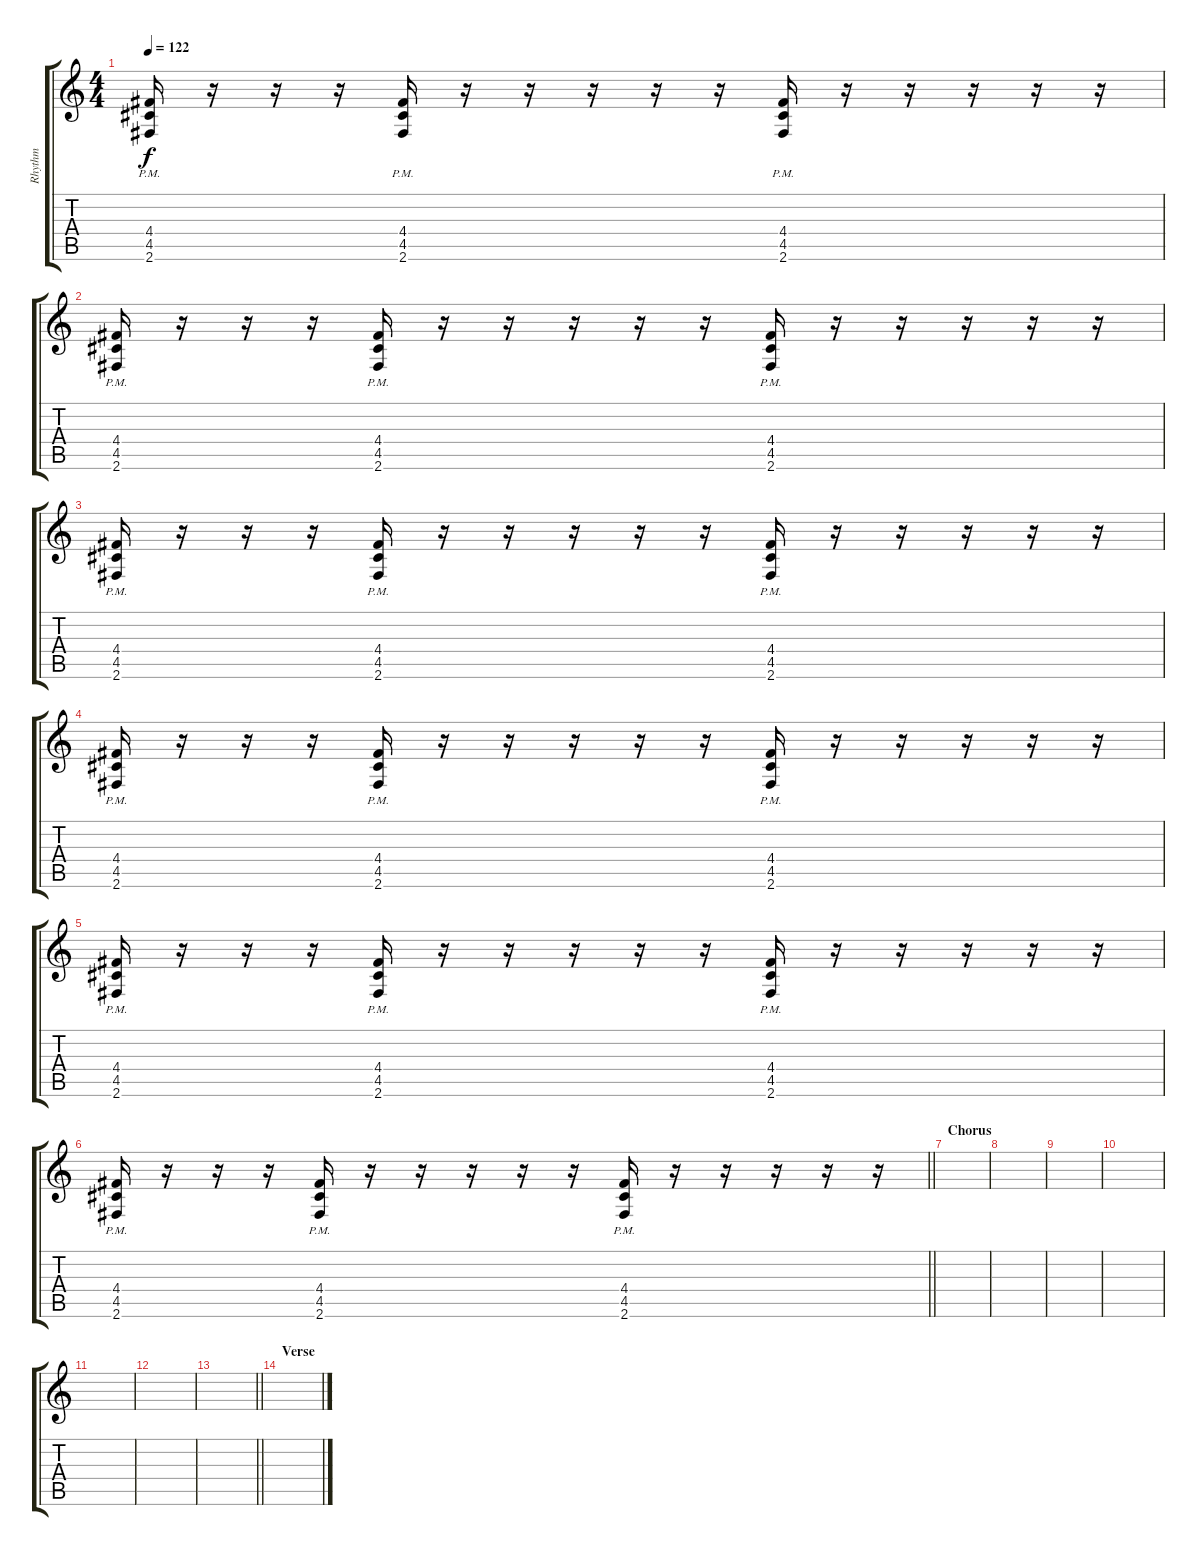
\track ("Rhythm" "Rhythm") {instrument electricguitarmuted}
\staff {score tabs}
\tuning (E4 B3 G3 D3 A2 E2) {hide}
\ts (4 4)
\tempo 122
\clef g2
\ks c
(4.4{pm} 4.5{pm} 2.6{pm}).16{dy f} r.16 r.16 r.16 (4.4{pm} 4.5{pm} 2.6{pm}).16 r.16 r.16 r.16 r.16 r.16 (4.4{pm} 4.5{pm} 2.6{pm}).16 r.16 r.16 r.16 r.16 r.16 |
(4.4{pm} 4.5{pm} 2.6{pm}).16 r.16 r.16 r.16 (4.4{pm} 4.5{pm} 2.6{pm}).16 r.16 r.16 r.16 r.16 r.16 (4.4{pm} 4.5{pm} 2.6{pm}).16 r.16 r.16 r.16 r.16 r.16 |
(4.4{pm} 4.5{pm} 2.6{pm}).16 r.16 r.16 r.16 (4.4{pm} 4.5{pm} 2.6{pm}).16 r.16 r.16 r.16 r.16 r.16 (4.4{pm} 4.5{pm} 2.6{pm}).16 r.16 r.16 r.16 r.16 r.16 |
(4.4{pm} 4.5{pm} 2.6{pm}).16 r.16 r.16 r.16 (4.4{pm} 4.5{pm} 2.6{pm}).16 r.16 r.16 r.16 r.16 r.16 (4.4{pm} 4.5{pm} 2.6{pm}).16 r.16 r.16 r.16 r.16 r.16 |
(4.4{pm} 4.5{pm} 2.6{pm}).16 r.16 r.16 r.16 (4.4{pm} 4.5{pm} 2.6{pm}).16 r.16 r.16 r.16 r.16 r.16 (4.4{pm} 4.5{pm} 2.6{pm}).16 r.16 r.16 r.16 r.16 r.16 |
\barLineRight lightlight
(4.4{pm} 4.5{pm} 2.6{pm}).16 r.16 r.16 r.16 (4.4{pm} 4.5{pm} 2.6{pm}).16 r.16 r.16 r.16 r.16 r.16 (4.4{pm} 4.5{pm} 2.6{pm}).16 r.16 r.16 r.16 r.16 r.16 |
\section ("" "Chorus")
|
|
|
|
|
|
\barLineRight lightlight
|
\section ("" "Verse")
